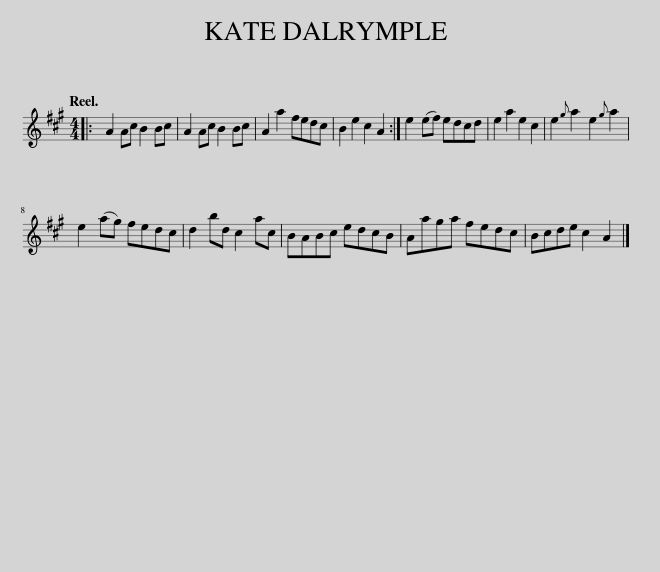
X:1
L:1/8
Q:1/4=120
M:4/4
I:linebreak $
K:A
V:1 treble
V:1
|: A2 Ac B2 Bc | A2 Ac B2 Bc | A2 a2 fedc | B2 e2 c2 A2 :| e2 (ef) edcd | %5
 e2 a2 e2 c2 | e2{g} a2 e2{g} a2 |$ e2 (ag) fedc | d2 bd c2 ac | BABc edcB | %10
 Aaga fedc | Bcde c2 A2 |] %12
